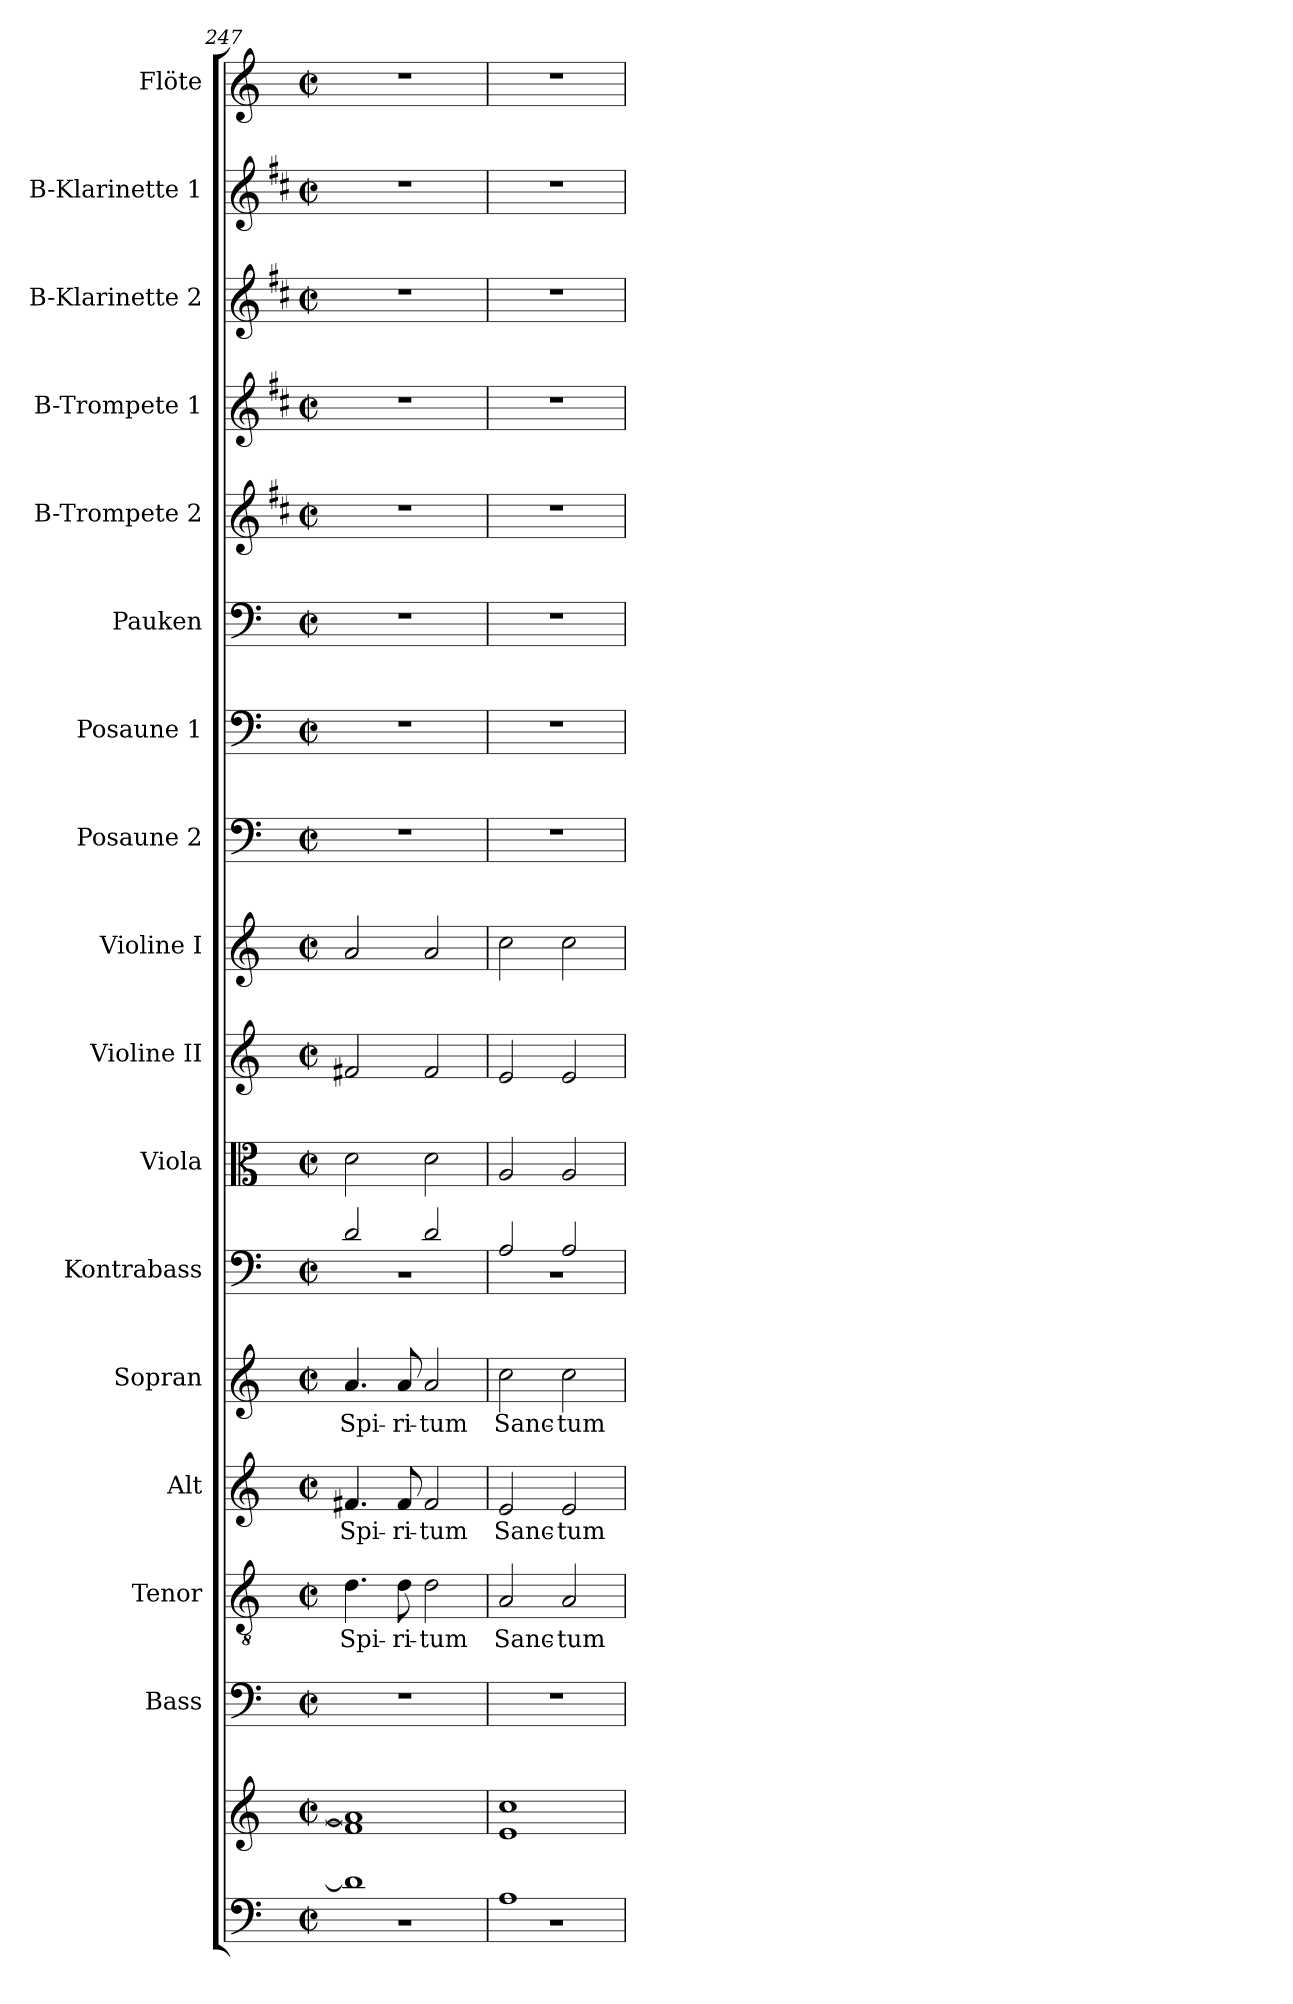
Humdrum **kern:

**kern	**kern	**kern	**kern	**text	**kern	**text	**kern	**text	**kern	**kern	**kern	**kern	**kern	**kern	**kern	**kern	**kern	**kern	**kern	**kern
*part17	*part17	*part16	*part15	*part15	*part14	*part14	*part13	*part13	*part12	*part11	*part10	*part9	*part8	*part7	*part6	*part5	*part4	*part3	*part2	*part1
*staff18	*staff17	*staff16	*staff15	*staff15	*staff14	*staff14	*staff13	*staff13	*staff12	*staff11	*staff10	*staff9	*staff8	*staff7	*staff6	*staff5	*staff4	*staff3	*staff2	*staff1
*	*	*I"Bass	*I"Tenor	*	*I"Alt	*	*I"Sopran	*	*I"Kontrabass	*I"Viola	*I"Violine II	*I"Violine I	*I"Posaune 2	*I"Posaune 1	*I"Pauken	*I"B-Trompete 2	*I"B-Trompete 1	*I"B-Klarinette 2	*I"B-Klarinette 1	*I"Flöte
*	*	*I'B.	*I'T.	*	*I'A.	*	*I'S.	*	*I'Kb.	*I'Vla.	*I'Vl. II	*I'Vl. I	*I'Pos. 2	*I'Pos. 1	*I'Pk.	*I'B Trp. 2	*I'B Trp. 1	*I'B Kl. 2	*I'B Kl. 1	*I'Fl.
*clefF4	*clefG2	*clefF4	*clefGv2	*	*clefG2	*	*clefG2	*	*clefF4	*clefC3	*clefG2	*clefG2	*clefF4	*clefF4	*clefF4	*clefG2	*clefG2	*clefG2	*clefG2	*clefG2
*	*	*	*	*	*	*	*	*	*ITrd7c12	*	*	*	*	*	*	*ITrd1c2	*ITrd1c2	*ITrd1c2	*ITrd1c2	*
*k[]	*k[]	*k[]	*k[]	*	*k[]	*	*k[]	*	*k[]	*k[]	*k[]	*k[]	*k[]	*k[]	*k[]	*k[]	*k[]	*k[]	*k[]	*k[]
*C:	*C:	*C:	*C:	*	*C:	*	*C:	*	*C:	*C:	*C:	*C:	*C:	*C:	*C:	*C:	*C:	*C:	*C:	*C:
*M2/2	*M2/2	*M2/2	*M2/2	*	*M2/2	*	*M2/2	*	*M2/2	*M2/2	*M2/2	*M2/2	*M2/2	*M2/2	*M2/2	*M2/2	*M2/2	*M2/2	*M2/2	*M2/2
*met(c|)	*met(c|)	*met(c|)	*met(c|)	*	*met(c|)	*	*met(c|)	*	*met(c|)	*met(c|)	*met(c|)	*met(c|)	*met(c|)	*met(c|)	*met(c|)	*met(c|)	*met(c|)	*met(c|)	*met(c|)	*met(c|)
=247	=247	=247	=247	=247	=247	=247	=247	=247	=247	=247	=247	=247	=247	=247	=247	=247	=247	=247	=247	=247
*^	*^	*	*	*	*	*	*	*	*	*	*	*	*	*	*	*	*	*	*	*
!	!	!	!	!	!	!LO:LY:b	!	!LO:LY:b	!	!LO:LY:b	!	!	!	!	!	!	!	!	!	!	!	!
*	*	*	*	*	*	*	*	*	*	*	*^	*	*	*	*	*	*	*	*	*	*	*
1d]	1r	1a]	1f#]	1r	4.d\	Spi-	4.f#X/	Spi-	4.a/	Spi-	2D/	1r	2d\	2f#X/	2a/	1r	1r	1r	1r	1r	1r	1r	1r
!	!	!	!	!	!	!LO:LY:b	!	!LO:LY:b	!	!LO:LY:b	!	!	!	!	!	!	!	!	!	!	!	!	!
.	.	.	.	.	8d\	-ri-	8f#/	-ri-	8a/	-ri-	.	.	.	.	.	.	.	.	.	.	.	.	.
!	!	!	!	!	!	!LO:LY:b	!	!LO:LY:b	!	!LO:LY:b	!	!	!	!	!	!	!	!	!	!	!	!	!
.	.	.	.	.	2d\	-tum	2f#/	-tum	2a/	-tum	2D/	.	2d\	2f#/	2a/	.	.	.	.	.	.	.	.
=248	=248	=248	=248	=248	=248	=248	=248	=248	=248	=248	=248	=248	=248	=248	=248	=248	=248	=248	=248	=248	=248	=248	=248
!	!	!	!	!	!	!LO:LY:b	!	!LO:LY:b	!	!LO:LY:b	!	!	!	!	!	!	!	!	!	!	!	!	!
1A	1r	1cc	1e	1r	2A/	Sanc-	2e/	Sanc-	2cc\	Sanc-	2AA/	1r	2A/	2e/	2cc\	1r	1r	1r	1r	1r	1r	1r	1r
!	!	!	!	!	!	!LO:LY:b	!	!LO:LY:b	!	!LO:LY:b	!	!	!	!	!	!	!	!	!	!	!	!	!
.	.	.	.	.	2A/	-tum	2e/	-tum	2cc\	-tum	2AA/	.	2A/	2e/	2cc\	.	.	.	.	.	.	.	.
*v	*v	*	*	*	*	*	*	*	*	*	*v	*v	*	*	*	*	*	*	*	*	*	*	*
*	*v	*v	*	*	*	*	*	*	*	*	*	*	*	*	*	*	*	*	*	*	*
=	=	=	=	=	=	=	=	=	=	=	=	=	=	=	=	=	=	=	=	=
*-	*-	*-	*-	*-	*-	*-	*-	*-	*-	*-	*-	*-	*-	*-	*-	*-	*-	*-	*-	*-
